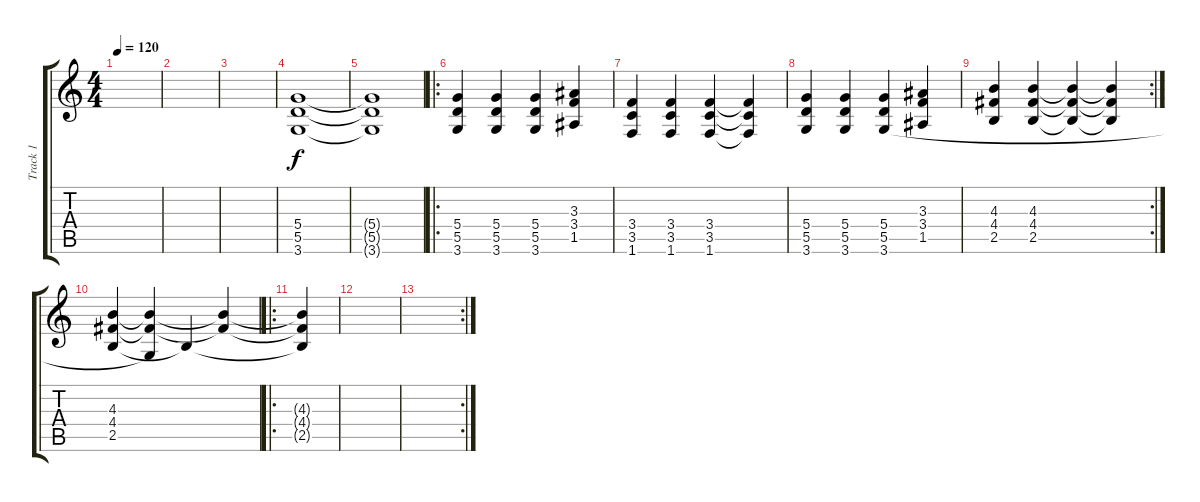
\track ("Track 1" "Track 1") {instrument distortionguitar}
\staff {score tabs}
\tuning (E4 B3 G3 D3 A2 E2) {hide}
\ts (4 4)
\tempo 120
\clef g2
\ks c
|
|
|
(5.4 5.5 3.6).1{volume 12} |
(5.4{t} 5.5{t} 3.6{t}).1{volume 14} |
\ro
(5.4 5.5 3.6).4 (5.4 5.5 3.6).4 (5.4 5.5 3.6).4 (3.3 3.4 1.5).4 |
(3.4 3.5 1.6).4 (3.4 3.5 1.6).4 (3.4 3.5 1.6).4 (3.4{t} 3.5{t} 1.6{t}).4 |
(5.4 5.5 3.6).4 (5.4 5.5 3.6).4 (5.4 5.5 3.6).4 (3.3 3.4 1.5).4 |
\rc 2
(4.3 4.4 2.5).4 (4.3 4.4 2.5).4 (4.3{t} 4.4{t} 2.5{t}).4 (4.3{t} 4.4{t} 2.5{t}).4 |
(4.3 4.4 2.5).4 (4.3{t} 4.4{t} 3.6{t}).4 2.5{t}.4 (4.3{t} 4.4{t}).4 |
\ro
(4.3{t} 4.4{t} 2.5{t}).4 |
|
\rc 2
